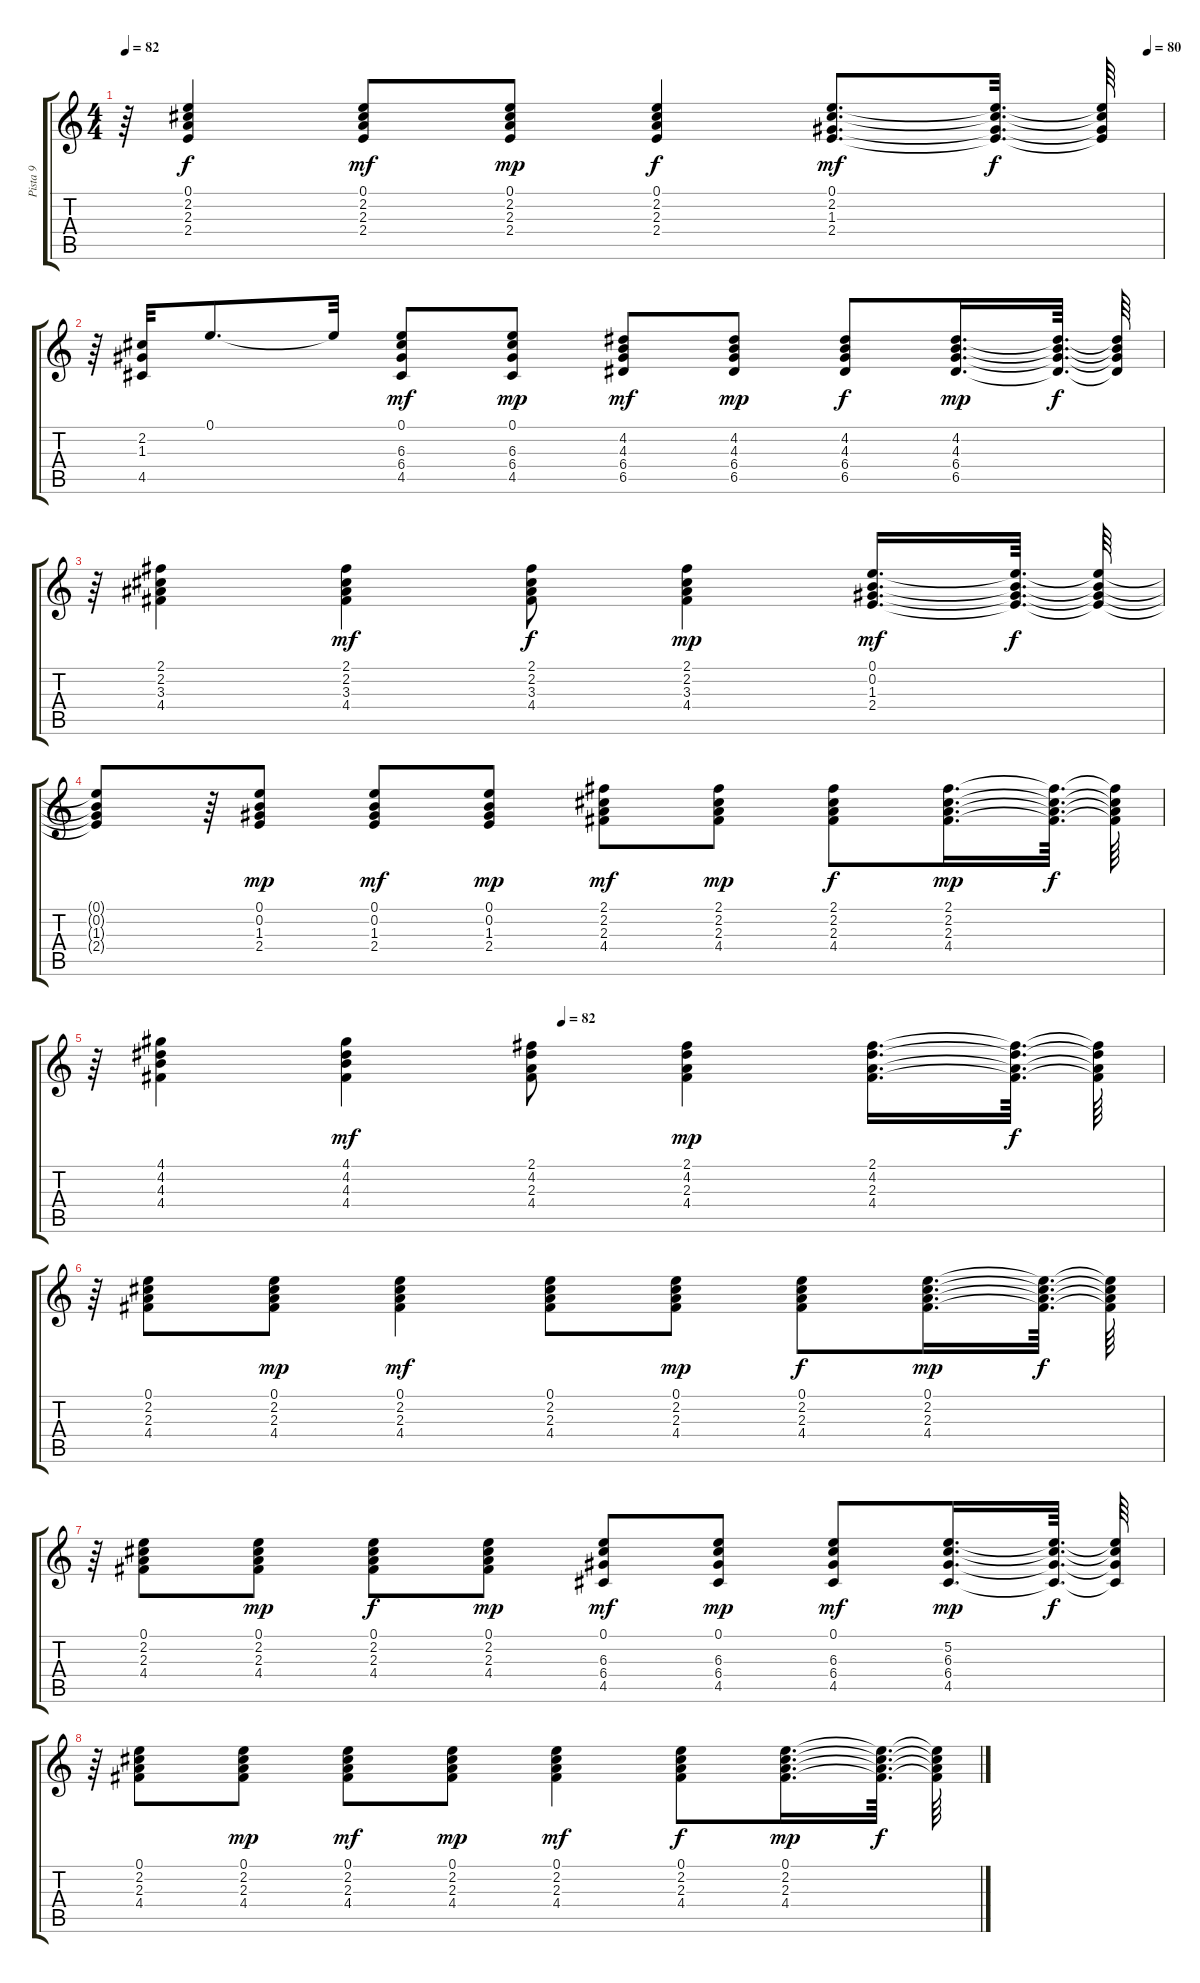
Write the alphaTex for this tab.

\track ("Pista 9" "Pista 9") {instrument acousticguitarsteel}
\staff {score tabs}
\tuning (E4 B3 G3 D3 A2 E2) {hide}
\ts (4 4)
\tempo 82
\tempo (80 0.9854166666666667)
\clef g2
\ks c
r.64{dy f} (0.1 2.2 2.3 2.4).4 (0.1 2.2 2.3 2.4).8{dy mf} (0.1 2.2 2.3 2.4).8{dy mp} (0.1 2.2 2.3 2.4).4{dy f} (0.1 2.2 1.3 2.4).8{d dy mf} (0.1{t} 2.2{t} 1.3{t} 2.4{t}).32{d dy f} (0.1{t} 2.2{t} 1.3{t} 2.4{t}).64 |
r.64 (2.2 1.3 4.5).32 0.1.8{d} 0.1{t}.32 (0.1 6.3 6.4 4.5).8{dy mf} (0.1 6.3 6.4 4.5).8{dy mp} (4.2 4.3 6.4 6.5).8{dy mf} (4.2 4.3 6.4 6.5).8{dy mp} (4.2 4.3 6.4 6.5).8{dy f} (4.2 4.3 6.4 6.5).16{d dy mp} (4.2{t} 4.3{t} 6.4{t} 6.5{t}).64{d dy f} (4.2{t} 4.3{t} 6.4{t} 6.5{t}).64 |
r.64 (2.1 2.2 3.3 4.4).4 (2.1 2.2 3.3 4.4).4{dy mf} (2.1 2.2 3.3 4.4).8{dy f} (2.1 2.2 3.3 4.4).4{dy mp} (0.1 0.2 1.3 2.4).16{d dy mf} (0.1{t} 0.2{t} 1.3{t} 2.4{t}).64{d dy f} (0.1{t} 0.2{t} 1.3{t} 2.4{t}).64 |
(0.1{t} 0.2{t} 1.3{t} 2.4{t}).8 r.64 (0.1 0.2 1.3 2.4).8{dy mp} (0.1 0.2 1.3 2.4).8{dy mf} (0.1 0.2 1.3 2.4).8{dy mp} (2.1 2.2 2.3 4.4).8{dy mf} (2.1 2.2 2.3 4.4).8{dy mp} (2.1 2.2 2.3 4.4).8{dy f} (2.1 2.2 2.3 4.4).16{d dy mp} (2.1{t} 2.2{t} 2.3{t} 4.4{t}).64{d dy f} (2.1{t} 2.2{t} 2.3{t} 4.4{t}).64 |
\tempo (82 0.4375)
r.64 (4.1 4.2 4.3 4.4).4 (4.1 4.2 4.3 4.4).4{dy mf} (2.1 4.2 2.3 4.4).8 (2.1 4.2 2.3 4.4).4{dy mp} (2.1 4.2 2.3 4.4).16{d} (2.1{t} 4.2{t} 2.3{t} 4.4{t}).64{d dy f} (2.1{t} 4.2{t} 2.3{t} 4.4{t}).64 |
r.64 (0.1 2.2 2.3 4.4).8 (0.1 2.2 2.3 4.4).8{dy mp} (0.1 2.2 2.3 4.4).4{dy mf} (0.1 2.2 2.3 4.4).8 (0.1 2.2 2.3 4.4).8{dy mp} (0.1 2.2 2.3 4.4).8{dy f} (0.1 2.2 2.3 4.4).16{d dy mp} (0.1{t} 2.2{t} 2.3{t} 4.4{t}).64{d dy f} (0.1{t} 2.2{t} 2.3{t} 4.4{t}).64 |
r.64 (0.1 2.2 2.3 4.4).8 (0.1 2.2 2.3 4.4).8{dy mp} (0.1 2.2 2.3 4.4).8{dy f} (0.1 2.2 2.3 4.4).8{dy mp} (0.1 6.3 6.4 4.5).8{dy mf} (0.1 6.3 6.4 4.5).8{dy mp} (0.1 6.3 6.4 4.5).8{dy mf} (5.2 6.3 6.4 4.5).16{d dy mp} (5.2{t} 6.3{t} 6.4{t} 4.5{t}).64{d dy f} (5.2{t} 6.3{t} 6.4{t} 4.5{t}).64 |
r.64 (0.1 2.2 2.3 4.4).8 (0.1 2.2 2.3 4.4).8{dy mp} (0.1 2.2 2.3 4.4).8{dy mf} (0.1 2.2 2.3 4.4).8{dy mp} (0.1 2.2 2.3 4.4).4{dy mf} (0.1 2.2 2.3 4.4).8{dy f} (0.1 2.2 2.3 4.4).16{d dy mp} (0.1{t} 2.2{t} 2.3{t} 4.4{t}).64{d dy f} (0.1{t} 2.2{t} 2.3{t} 4.4{t}).64
